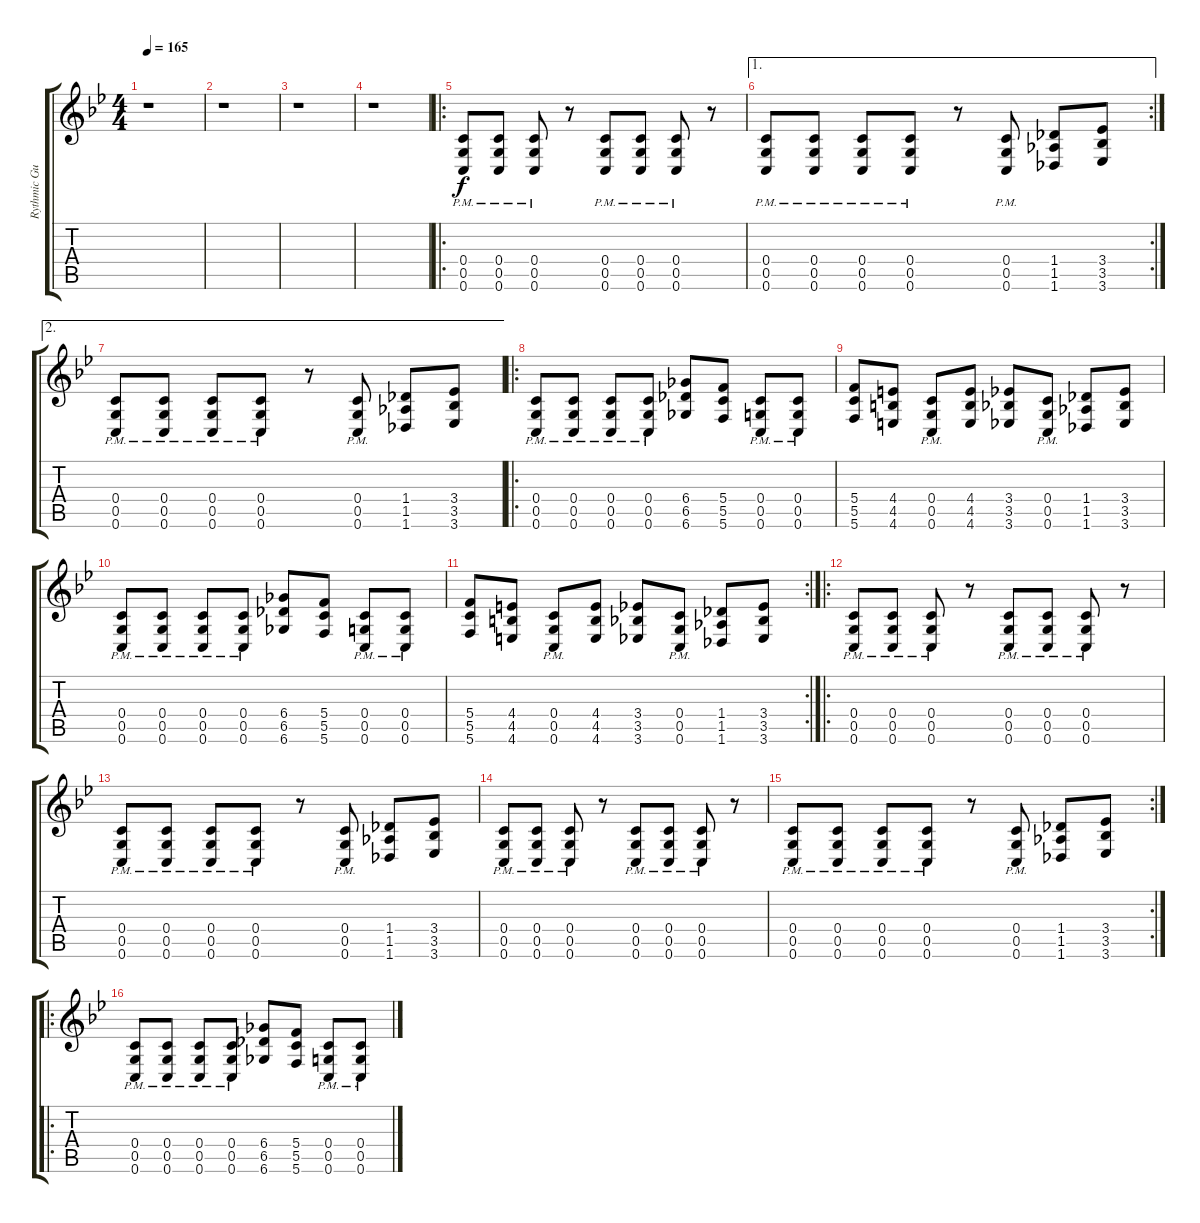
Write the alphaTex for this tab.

\track ("Rythmic Guitar" "Rythmic Gu") {instrument distortionguitar}
\staff {score tabs}
\tuning (D4 A3 F3 C3 G2 C2) {hide}
\ts (4 4)
\tempo 165
\clef g2
\ks bb
r.1{dy f instrument distortionguitar} |
r.1 |
r.1 |
r.1 |
\ro
(0.4{pm} 0.5{pm} 0.6{pm}).8 (0.4{pm} 0.5{pm} 0.6{pm}).8 (0.4{pm} 0.5{pm} 0.6{pm}).8 r.8 (0.4{pm} 0.5{pm} 0.6{pm}).8 (0.4{pm} 0.5{pm} 0.6{pm}).8 (0.4{pm} 0.5{pm} 0.6{pm}).8 r.8 |
\ae 1
\rc 2
(0.4{pm} 0.5{pm} 0.6{pm}).8 (0.4{pm} 0.5{pm} 0.6{pm}).8 (0.4{pm} 0.5{pm} 0.6{pm}).8 (0.4{pm} 0.5{pm} 0.6{pm}).8 r.8 (0.4{pm} 0.5{pm} 0.6{pm}).8 (1.4 1.5 1.6).8 (3.4 3.5 3.6).8 |
\ae 2
(0.4{pm} 0.5{pm} 0.6{pm}).8 (0.4{pm} 0.5{pm} 0.6{pm}).8 (0.4{pm} 0.5{pm} 0.6{pm}).8 (0.4{pm} 0.5{pm} 0.6{pm}).8 r.8 (0.4{pm} 0.5{pm} 0.6{pm}).8 (1.4 1.5 1.6).8 (3.4 3.5 3.6).8 |
\ro
(0.4{pm} 0.5{pm} 0.6{pm}).8 (0.4{pm} 0.5{pm} 0.6{pm}).8 (0.4{pm} 0.5{pm} 0.6{pm}).8 (0.4{pm} 0.5{pm} 0.6{pm}).8 (6.4 6.5 6.6).8 (5.4 5.5 5.6).8 (0.4{pm} 0.5{pm} 0.6{pm}).8 (0.4{pm} 0.5{pm} 0.6{pm}).8 |
(5.4 5.5 5.6).8 (4.4 4.5 4.6).8 (0.4{pm} 0.5{pm} 0.6{pm}).8 (4.4 4.5 4.6).8 (3.4 3.5 3.6).8 (0.4{pm} 0.5{pm} 0.6{pm}).8 (1.4 1.5 1.6).8 (3.4 3.5 3.6).8 |
(0.4{pm} 0.5{pm} 0.6{pm}).8 (0.4{pm} 0.5{pm} 0.6{pm}).8 (0.4{pm} 0.5{pm} 0.6{pm}).8 (0.4{pm} 0.5{pm} 0.6{pm}).8 (6.4 6.5 6.6).8 (5.4 5.5 5.6).8 (0.4{pm} 0.5{pm} 0.6{pm}).8 (0.4{pm} 0.5{pm} 0.6{pm}).8 |
\rc 2
(5.4 5.5 5.6).8 (4.4 4.5 4.6).8 (0.4{pm} 0.5{pm} 0.6{pm}).8 (4.4 4.5 4.6).8 (3.4 3.5 3.6).8 (0.4{pm} 0.5{pm} 0.6{pm}).8 (1.4 1.5 1.6).8 (3.4 3.5 3.6).8 |
\ro
(0.4{pm} 0.5{pm} 0.6{pm}).8 (0.4{pm} 0.5{pm} 0.6{pm}).8 (0.4{pm} 0.5{pm} 0.6{pm}).8 r.8 (0.4{pm} 0.5{pm} 0.6{pm}).8 (0.4{pm} 0.5{pm} 0.6{pm}).8 (0.4{pm} 0.5{pm} 0.6{pm}).8 r.8 |
(0.4{pm} 0.5{pm} 0.6{pm}).8 (0.4{pm} 0.5{pm} 0.6{pm}).8 (0.4{pm} 0.5{pm} 0.6{pm}).8 (0.4{pm} 0.5{pm} 0.6{pm}).8 r.8 (0.4{pm} 0.5{pm} 0.6{pm}).8 (1.4 1.5 1.6).8 (3.4 3.5 3.6).8 |
(0.4{pm} 0.5{pm} 0.6{pm}).8 (0.4{pm} 0.5{pm} 0.6{pm}).8 (0.4{pm} 0.5{pm} 0.6{pm}).8 r.8 (0.4{pm} 0.5{pm} 0.6{pm}).8 (0.4{pm} 0.5{pm} 0.6{pm}).8 (0.4{pm} 0.5{pm} 0.6{pm}).8 r.8 |
\rc 2
(0.4{pm} 0.5{pm} 0.6{pm}).8 (0.4{pm} 0.5{pm} 0.6{pm}).8 (0.4{pm} 0.5{pm} 0.6{pm}).8 (0.4{pm} 0.5{pm} 0.6{pm}).8 r.8 (0.4{pm} 0.5{pm} 0.6{pm}).8 (1.4 1.5 1.6).8 (3.4 3.5 3.6).8 |
\ro
(0.4{pm} 0.5{pm} 0.6{pm}).8 (0.4{pm} 0.5{pm} 0.6{pm}).8 (0.4{pm} 0.5{pm} 0.6{pm}).8 (0.4{pm} 0.5{pm} 0.6{pm}).8 (6.4 6.5 6.6).8 (5.4 5.5 5.6).8 (0.4{pm} 0.5{pm} 0.6{pm}).8 (0.4{pm} 0.5{pm} 0.6{pm}).8
